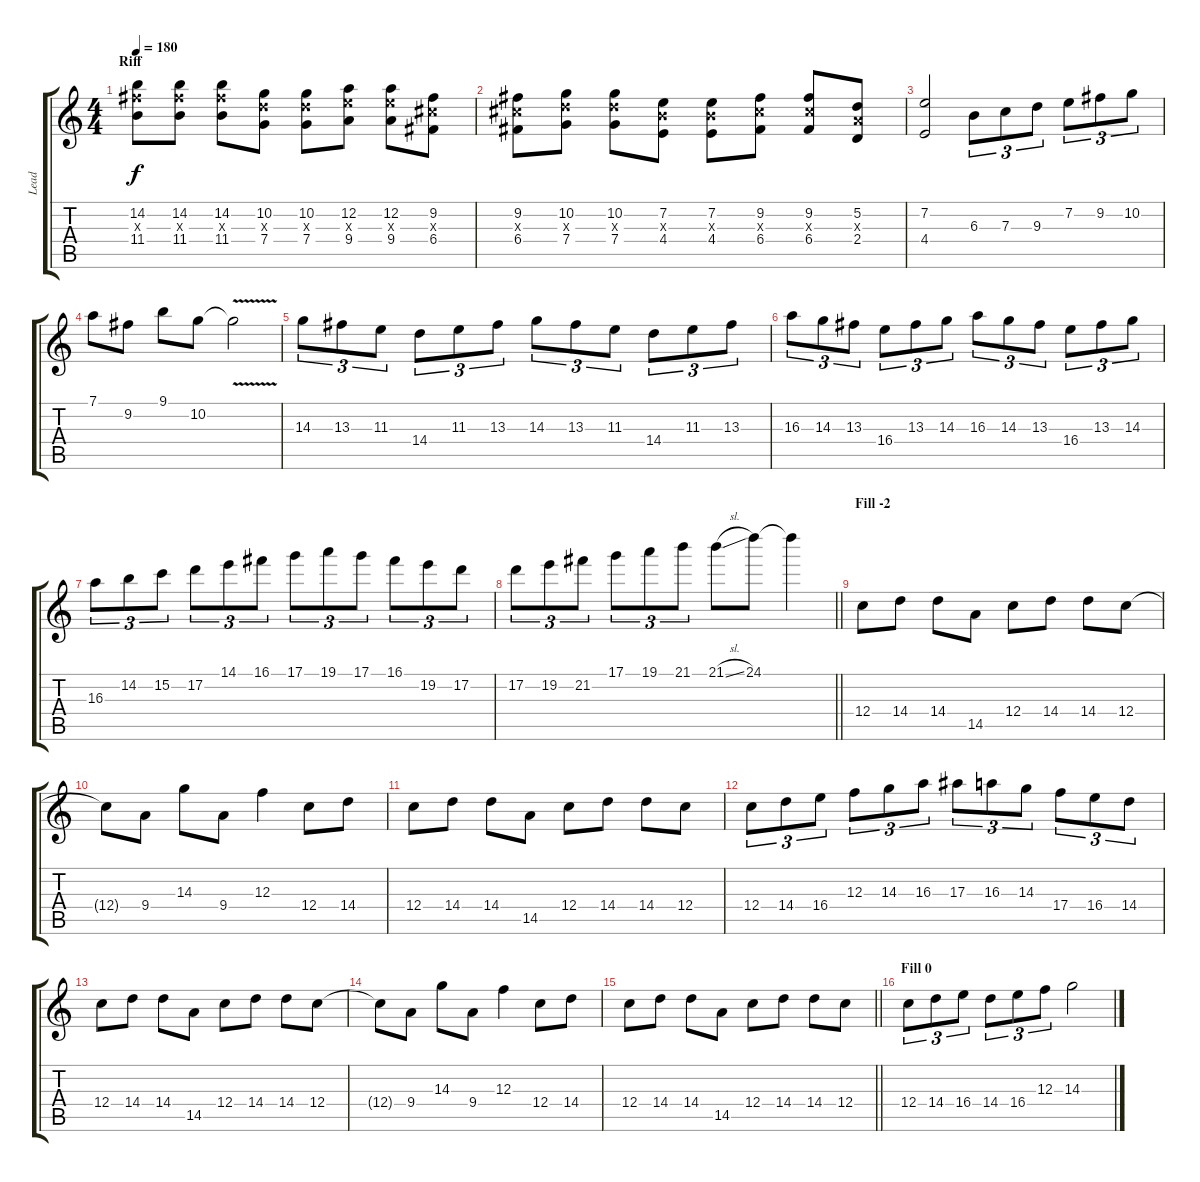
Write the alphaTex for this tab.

\track ("Lead" "Lead") {instrument distortionguitar}
\staff {score tabs}
\tuning (D4 A3 F3 C3 G2 D2) {hide}
\ts (4 4)
\section ("" "Riff")
\tempo 180
\clef g2
\ks c
(14.2 13.3{x} 11.4).8{dy f} (14.2 13.3{x} 11.4).8 (14.2 13.3{x} 11.4).8 (10.2 9.3{x} 7.4).8 (10.2 9.3{x} 7.4).8 (12.2 11.3{x} 9.4).8 (12.2 11.3{x} 9.4).8 (9.2 8.3{x} 6.4).8 |
(9.2 8.3{x} 6.4).8 (10.2 9.3{x} 7.4).8 (10.2 9.3{x} 7.4).8 (7.2 6.3{x} 4.4).8 (7.2 6.3{x} 4.4).8 (9.2 8.3{x} 6.4).8 (9.2 8.3{x} 6.4).8 (5.2 4.3{x} 2.4).8 |
(7.2 4.4).2 6.3.8{tu (3 2)} 7.3.8{tu (3 2)} 9.3.8{tu (3 2)} 7.2.8{tu (3 2)} 9.2.8{tu (3 2)} 10.2.8{tu (3 2)} |
7.1.8 9.2.8 9.1.8 10.2.8 10.2{v t}.2 |
14.3.8{tu (3 2)} 13.3.8{tu (3 2)} 11.3.8{tu (3 2)} 14.4.8{tu (3 2)} 11.3.8{tu (3 2)} 13.3.8{tu (3 2)} 14.3.8{tu (3 2)} 13.3.8{tu (3 2)} 11.3.8{tu (3 2)} 14.4.8{tu (3 2)} 11.3.8{tu (3 2)} 13.3.8{tu (3 2)} |
16.3.8{tu (3 2)} 14.3.8{tu (3 2)} 13.3.8{tu (3 2)} 16.4.8{tu (3 2)} 13.3.8{tu (3 2)} 14.3.8{tu (3 2)} 16.3.8{tu (3 2)} 14.3.8{tu (3 2)} 13.3.8{tu (3 2)} 16.4.8{tu (3 2)} 13.3.8{tu (3 2)} 14.3.8{tu (3 2)} |
16.3.8{tu (3 2)} 14.2.8{tu (3 2)} 15.2.8{tu (3 2)} 17.2.8{tu (3 2)} 14.1.8{tu (3 2)} 16.1.8{tu (3 2)} 17.1.8{tu (3 2)} 19.1.8{tu (3 2)} 17.1.8{tu (3 2)} 16.1.8{tu (3 2)} 19.2.8{tu (3 2)} 17.2.8{tu (3 2)} |
\barLineRight lightlight
17.2.8{tu (3 2)} 19.2.8{tu (3 2)} 21.2.8{tu (3 2)} 17.1.8{tu (3 2)} 19.1.8{tu (3 2)} 21.1.8{tu (3 2)} 21.1{sl}.8 24.1.8 24.1{t}.4 |
\section ("" "Fill -2")
12.4.8 14.4.8 14.4.8 14.5.8 12.4.8 14.4.8 14.4.8 12.4.8 |
12.4{t}.8 9.4.8 14.3.8 9.4.8 12.3.4 12.4.8 14.4.8 |
12.4.8 14.4.8 14.4.8 14.5.8 12.4.8 14.4.8 14.4.8 12.4.8 |
12.4.8{tu (3 2)} 14.4.8{tu (3 2)} 16.4.8{tu (3 2)} 12.3.8{tu (3 2)} 14.3.8{tu (3 2)} 16.3.8{tu (3 2)} 17.3.8{tu (3 2)} 16.3.8{tu (3 2)} 14.3.8{tu (3 2)} 17.4.8{tu (3 2)} 16.4.8{tu (3 2)} 14.4.8{tu (3 2)} |
12.4.8 14.4.8 14.4.8 14.5.8 12.4.8 14.4.8 14.4.8 12.4.8 |
12.4{t}.8 9.4.8 14.3.8 9.4.8 12.3.4 12.4.8 14.4.8 |
\barLineRight lightlight
12.4.8 14.4.8 14.4.8 14.5.8 12.4.8 14.4.8 14.4.8 12.4.8 |
\section ("" "Fill 0")
12.4.8{tu (3 2)} 14.4.8{tu (3 2)} 16.4.8{tu (3 2)} 14.4.8{tu (3 2)} 16.4.8{tu (3 2)} 12.3.8{tu (3 2)} 14.3.2
